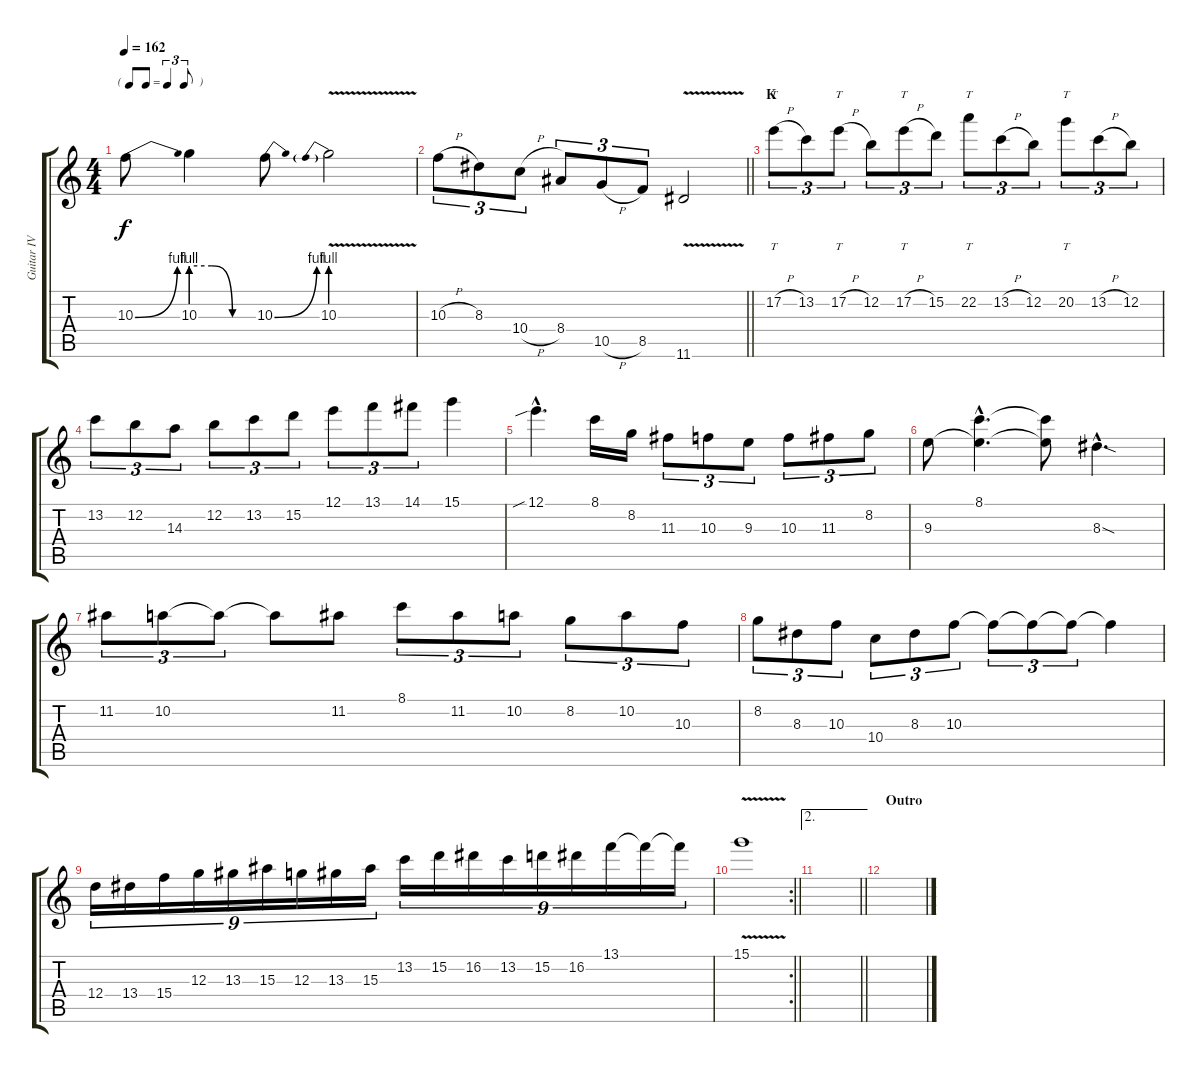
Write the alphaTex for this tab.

\track ("Guitar IV (Lead)" "Guitar IV ") {instrument distortionguitar}
\staff {score tabs}
\tuning (E4 B3 G3 D3 A2 E2) {hide}
\ts (4 4)
\tf triplet8th
\tempo 162
\clef g2
\ks c
10.3{be (bend 0 0 60 4)}.8{dy f} 10.3{be (custom 0 4 20 4 40 0 60 0)}.4 10.3{be (bend 0 0 60 4)}.8 10.3{be (prebend 0 4 60 4) v}.2 |
\barLineRight lightlight
10.3{h}.8{tu (3 2)} 8.3.8{tu (3 2)} 10.4{h}.8{tu (3 2)} 8.4.8{tu (3 2)} 10.5{h}.8{tu (3 2)} 8.5.8{tu (3 2)} 11.6{v}.2 |
\section ("" "K")
17.2{h}.8{tt tu (3 2)} 13.2.8{tu (3 2)} 17.2{h}.8{tt tu (3 2)} 12.2.8{tu (3 2)} 17.2{h}.8{tt tu (3 2)} 15.2.8{tu (3 2)} 22.2.8{tt tu (3 2)} 13.2{h}.8{tu (3 2)} 12.2.8{tu (3 2)} 20.2.8{tt tu (3 2)} 13.2{h}.8{tu (3 2)} 12.2.8{tu (3 2)} |
13.2.8{tu (3 2)} 12.2.8{tu (3 2)} 14.3.8{tu (3 2)} 12.2.8{tu (3 2)} 13.2.8{tu (3 2)} 15.2.8{tu (3 2)} 12.1.8{tu (3 2)} 13.1.8{tu (3 2)} 14.1.8{tu (3 2)} 15.1.4 |
12.1{sib hac}.4{d} 8.1.16 8.2.16 11.3.8{tu (3 2)} 10.3.8{tu (3 2)} 9.3.8{tu (3 2)} 10.3.8{tu (3 2)} 11.3.8{tu (3 2)} 8.2.8{tu (3 2)} |
9.3.8 (8.1{hac} 9.3{hac t}).4{d} (8.1{t} 9.3{t}).8 8.3{sod hac}.4{d} |
11.2.8{tu (3 2)} 10.2.8{tu (3 2)} 10.2{t}.8{tu (3 2)} 10.2{t}.8 11.2.8 8.1.8{tu (3 2)} 11.2.8{tu (3 2)} 10.2.8{tu (3 2)} 8.2.8{tu (3 2)} 10.2.8{tu (3 2)} 10.3.8{tu (3 2)} |
8.2.8{tu (3 2)} 8.3.8{tu (3 2)} 10.3.8{tu (3 2)} 10.4.8{tu (3 2)} 8.3.8{tu (3 2)} 10.3.8{tu (3 2)} 10.3{t}.8{tu (3 2)} 10.3{t}.8{tu (3 2)} 10.3{t}.8{tu (3 2)} 10.3{t}.4 |
12.4.16{tu (9 8)} 13.4.16{tu (9 8)} 15.4.16{tu (9 8)} 12.3.16{tu (9 8)} 13.3.16{tu (9 8)} 15.3.16{tu (9 8)} 12.3.16{tu (9 8)} 13.3.16{tu (9 8)} 15.3.16{tu (9 8)} 13.2.16{tu (9 8)} 15.2.16{tu (9 8)} 16.2.16{tu (9 8)} 13.2.16{tu (9 8)} 15.2.16{tu (9 8)} 16.2.16{tu (9 8)} 13.1.16{tu (9 8)} 13.1{t}.16{tu (9 8)} 13.1{t}.16{tu (9 8)} |
\rc 2
\barLineRight lightlight
15.1{v}.1 |
\ae 2
\barLineRight lightlight
|
\section ("" "Outro")
